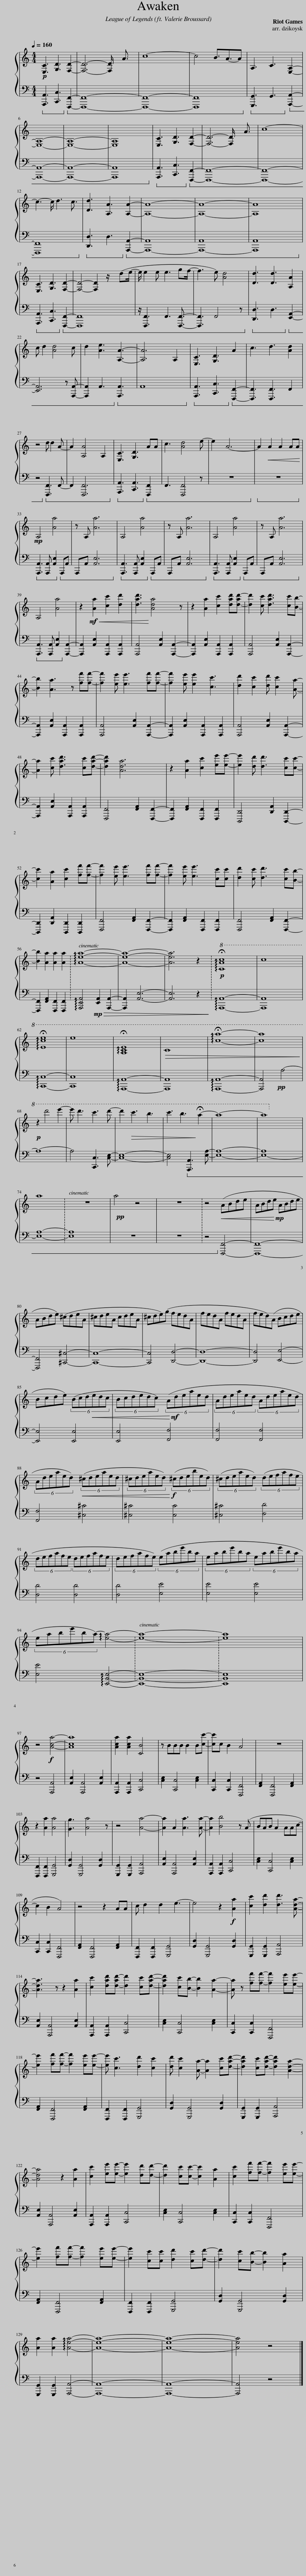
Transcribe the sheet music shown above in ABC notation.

X:1
%%score { 1 | 2 }
L:1/8
Q:1/4=160
M:4/4
I:linebreak $
K:C
V:1 treble
V:2 bass
V:1
!p! [E,C]3 [G,D]3 [F,D]2- | [F,D]6- [F,D]/ A3/2 | c8- | c4 B3/2A3/2-A | A,3 C3 [E,A,]2- |$ %5
 [E,A,]8- | [E,A,]8- | [E,A,]8 | [E,C]3 [G,D]3 [F,D]2- | [F,D]6- [F,D]/ A3/2 | %10
 c8- |$ c3- c/ d3 c3/2 | [Dd]3 [A,A]3 [A,A]2- | [A,A]8- | [A,A]8- | %15
 [A,A]8 |$ [E,C]3 [G,D]3 [F,D]2- | [F,D]4- [F,D]2 z/ (de/- | e/ e2 e e3 gf/- | f3 e) [Ad]4 | %20
 [Dd]3 [Dd]3 [A,A]2 |$ c d2 [Ad]4 c | d2 [Ae]3 [A,A]3- | [A,A]6 A,2 | [E,C]3 [G,D]3 A2 | %25
 c3 d3 [Ad]2 |$ z4 d d2 A- | A2 [A,A]4 A,2 | [E,C]3 [G,D]3 AA | c3 [Ad]4 e- | %30
 e2 A6- | A2!<(! A2 A2 AA!<)! |$!mp! A,4 [Aa]4 | z A, [Aa]6 | A,4 [Aa]4 | %35
 z A, [Aa]6 | A,4 [Aa]4 | z A, [Aa]6 |$ A,4 [Aa]4 | z2!mf!!<(! [Aa]2 [cc']2 [dd']2 | %40
 [dad']3!<)! [Ada]4 z | z2 [Aa]2 [cc']2 [dad'][d-ad'-] | [dd']2 [cc'] [dad']3 [cc'][Bb]- |$ [Bb]2 [Aa]3 z [ff'][ff']- | [ff']2 [ee'] [ee']3 [ff'][ff']- | %45
 [ff']2 [ee'] [ee']2 [cc']3 | [dd']2 [cc']2 [dd'] [cc']2 [Aa]- |$ [Aa]2 [cc'] [dad']3 [cc'][dad']- | [dad']2 [Ada]6 | z2 [Aa]2 [cc']2 [ee'][ee']- | %50
 [ee']2 [dd'] [dd']3 [cc'][cc']- |$ [cc']2 [Aa]2 [cc']2 [ff'][ff']- | [ff']2 [ee'] [ee']3 [ff'][ff']- | [ff']2 [ee'] [ee']3 [cc'][cc'] | [dd']2 [cc'] [dd']3 [cc'][Bb]- |$ %55
 [Bb]2 [Aa]2 [Aa]2 [Aa]2 | !arpeggio![Aea]8- | [Aea]8- | [Aea]6 z2 |!p!!8va(! !arpeggio!!fermata![cac']8 | %60
 c'8 |$ !arpeggio!!fermata![ec'e']8 | e'8 | !arpeggio!!fermata![Ace]8 |!>(! c8 | %65
 !arpeggio!!fermata![c'a']8- | [c'a']8!>)! |$!p! z2 d''4 e''2- | e'' d''3 c''3 d''- | d''2!>(! c''3 b'3 | %70
 c''3 b'3!>)! !fermata!a'2- | a'8- | a'8!8va)! |$ a8 | z8 | %75
!pp! a4 z4 | z8 | z4!<(! (ABde | ABde!<)!!mp! ABde |$ ABde) (^cdeA | %80
 ^cdeA cdeA | ^cde)(g fedA | fedA fedA | fed)(A Bcde |$ Bcde) (6:4:6(Bcd!<(!edc | %85
 (6:4:6Bcdedc) (6:4:6(A!<)!!mf!deaed | (6:4:6Adeaed (6:4:6Adeaed |$ (6:4:6Adeaed)!<(! (6:4:6(^cdeaed | (6:4:6^cdeaed)!<)!!f! (6:4:6(^cdebed) | (6:4:6(^cdeaed) (6:4:6(defafe |$ %90
 (6:4:6defafe (6:4:6defafe | (6:4:6defafe) (6:4:6(eabe'ba | (6:4:6eabe'ba (6:4:6eabe'ba |$ (6:4:6eabe'ba-) !arpeggio![ea]4- | [ea]8- | %95
 [ea]8 |$ z4!f! [Aca]4- | [Aca]8 | [Aca]2 [Aca]2 [CB]4 | z BBB B2 B[cc']- | %100
 [cc']c B2 A4 | z8 |$ z2 [Aa]2 [Aa]4 | [Gg]3 [Aa]4 z | z4 [Aa]4- | %105
 [Aa]2 A2 [Aa]3 [Aa]- | [Aa]2 [Bb]4 z (A | BAB A2 AAc- |$ c2 B2 A4) | z4 z2 AA | %110
 c d2 d2 e3- | e4 z2!f! [Aa]2 | [cc']2 [dd']2 [dd']3 [Ada]- |$ [Ada]3 z z2 [Aa]2 | [cc']2 [dad'][d-ad'-] [dd']2 [cc'][dad']- | %115
 [dad']2 [cc'][Bb]- [Bb]2 [Aa]2- | [Aa] z [ff'][ff']- [ff']2 [ee'][ee']- |$ [ee']2 [ff'][ff']- [ff']2 [ee'][ee']- | [ee'] [cc']3 [dd']2 [cc']2 | [dd'] [cc']2 [Aa]- [Aa]2 [cc'][dad']- | %120
 [dad']2 [cc'][dad']- [dad']2 [Ada]2- |$ [Ada]4 z2 [Aa]2 | [cc']2 [ee'][ee']- [ee']2 [dd'][dd']- | [dd']2 [cc'][cc']- [cc']2 [Aa]2 | [cc']2 [ff'][ff']- [ff']2 [ee'][ee']- |$ %125
 [ee']2 [ff'][ff']- [ff']2 [ee'][ee']- | [ee']2 [cc'][cc'] [dd']2 [cc'][dd']- | [dd']2 [cc'][Bb]- [Bb]2 [Aa]2 |$ [Aa]2 [Aa]2 !arpeggio![Aea]4- | [Aea]8- | %130
 [Aea]8- | [Aea]4 z4 |] %132
V:2
!ped! [A,,,A,,]3 [C,,C,]3!ped-up!!ped! [F,,,F,,]2- | [F,,,F,,]8- | [F,,,F,,]8- | [F,,,F,,]8!ped-up! |!ped! [G,,,G,,]3 G,,3!ped-up!!ped! [A,,,A,,]2- |$ %5
 [A,,,A,,]8- | [A,,,A,,]8- | [A,,,A,,]8!ped-up! |!ped! [A,,,A,,]3 [C,,C,]3!ped-up!!ped! [F,,,F,,]2- | [F,,,F,,]8- | %10
 [F,,,F,,]8- |$ [F,,,F,,]8!ped-up! |!ped! [D,,D,]3 D,3!ped-up!!ped! [A,,,A,,]2- | [A,,,-A,,]8 | [A,,,-A,,]8 | %15
 [A,,,A,,]8!ped-up! |$!ped! [A,,,A,,]3 [C,,C,]3!ped-up!!ped! [F,,,F,,]2- | [F,,,F,,]8 | z/ [F,,,F,,]3 F,,3 [F,,,F,,]3/2- | [F,,,F,,]3 F,,4 z!ped-up! | %20
!ped! [D,,D,]3 D,3!ped-up!!ped! [E,,A,,]2- |$ [E,,A,,]6 z [A,,,A,,]- | [A,,,A,,]2 A,,3!ped-up!!ped! [A,,,A,,]3 | A,,8!ped-up! |!ped! [A,,,A,,]3 [C,,C,]3!ped-up!!ped! [F,,,F,,]2- | %25
 [F,,,F,,]3 [F,,,F,,]3 F,,2 |$ z4!ped-up!!ped! [F,,,F,,]3 F,,- | F,,2 [F,,,F,,]6!ped-up! |!ped! [A,,,A,,]3 [C,,A,,]3!ped-up!!ped! [F,,,F,,]2 | F,,3 [F,,,F,,]4 z | %30
 z8!ped-up! |!ped! z8!ped-up! |$!ped! [A,,,A,,]3 [A,,,A,,] [A,,E,]2!ped-up!!ped! A,,,A,, | A,,,A,, [A,,E,]6!ped-up! |!ped! [A,,,A,,]3 [A,,,A,,] [A,,E,]2!ped-up!!ped! A,,,A,, | %35
 A,,,A,, [A,,E,]6!ped-up! |!ped! [A,,,A,,]3 [A,,,A,,] [A,,E,]2!ped-up!!ped! A,,,A,, | A,,,A,, [A,,E,]6!ped-up! |$!ped! [A,,,A,,]3 [A,,,A,,] [A,,E,]2!ped-up! [A,,,A,,]2- | [A,,,A,,]2 [A,,E,]2 [A,,,A,,]2 [A,,,A,,]2 | %40
 [A,,,A,,]4 [A,,E,]2 [A,,,A,,]2- | [A,,,A,,]2 [A,,E,]2 [A,,,A,,]2 [A,,,A,,]2 | [A,,,A,,]4 [A,,E,]2 [A,,,A,,]2- |$ [A,,,A,,]2 [A,,E,]2 [A,,,A,,]2 [A,,,A,,]2 | [A,,,A,,]4 [A,,E,]2 [A,,,A,,]2- | %45
 [A,,,A,,]2 [A,,E,]2 [A,,,A,,]2 [A,,,A,,]2 | [A,,,A,,]4 [A,,E,]2 [A,,,A,,]2- |$ [A,,,A,,]2 [A,,E,]2 [A,,,A,,]2 [A,,,A,,]2 | [F,,,F,,]4 [F,,A,,]2 [F,,,F,,]2- | [F,,,F,,]2 [F,,A,,]2 [F,,,F,,]2 [F,,,F,,]2 | %50
 [D,,,D,,]4 [D,,A,,]2 [D,,,D,,]2- |$ [D,,,D,,]2 [D,,A,,]2 [D,,,D,,]2 [D,,,D,,]2 | [F,,,F,,]4 [F,,A,,]2 [F,,,F,,]2- | [F,,,F,,]2 [F,,A,,]2 [F,,,F,,]2 [F,,,F,,]2 | [F,,,F,,]4 [F,,A,,]2 [F,,,F,,]2- |$ %55
 [F,,,F,,]2 [F,,A,,]2 [F,,,F,,]2 [F,,,F,,]2 | !arpeggio![A,,,E,,A,,]4!mp!!>(! [E,,A,,]2 [A,,,A,,]2- | [A,,,A,,]2 [A,,E,]6- | [A,,E,]6 z2!>)! | !arpeggio![A,,,A,,]8- | %60
 [A,,,A,,]8 |$ !arpeggio![C,,C,]8- | [C,,C,]8 | !arpeggio![A,,,A,,]8- | [A,,,A,,]8 | %65
 !arpeggio![A,,,A,,]8- | [A,,,A,,]4!pp! A,4- |$ A,8- | A,4!pp! [C,,C,]3!pp! [C,E,]- | [C,E,]8- | %70
 [C,E,]4!pp!!ped! [A,,,A,,]3!pp! [E,A,]- | [E,A,]8- | [E,-A,]8 |$ [E,A,]8- | [E,A,]8 | %75
 z8 | z8 | z4!ped-up! [F,,,F,,]4- | [F,,,F,,]8- |$ [F,,,F,,]4 [^C,,^C,]4- | %80
 [C,,C,]8- | [C,,C,]4 [D,,D,]4- | [D,,D,]8- | [D,,D,]4 [E,,E,]4- |$ [E,,E,]4 [E,,E,]4 | %85
 [E,,E,]4 [F,,F,]4 | [F,,F,]4 [F,,F,]4 |$ [F,,F,]4 [^C,^C]4 | [^C,^C]4 [C,C]4 | [^C,^C]4 [D,D]4 |$ %90
 [D,D]4 [D,D]4 | [D,D]4 [E,E]4 | [E,E]4 [E,E]4 |$ [E,E]4 !arpeggio![E,,B,,E,]4- | [E,,B,,E,]8- | %95
 [E,,B,,E,]8 |$ z4 [A,,,A,,]4 | [A,,E,]2 [A,,,A,,]4 [A,,E,]2 | [A,,,A,,]2 [A,,,A,,]2 [C,,C,]4 | [C,E,]2 [C,,C,]4 [C,E,]2 | %100
 [C,,C,]2 [C,,C,]2 [F,,,F,,]4 | [F,,A,,]2 [F,,,F,,]4 [F,,A,,]2 |$ [F,,,F,,]2 [F,,,F,,]2 [G,,,G,,]4 | [G,,D,]2 [G,,,G,,]4 [G,,D,]2 | [G,,,G,,]2 [G,,,G,,]2 [A,,,A,,]4 | %105
 [A,,E,]2 [A,,,A,,]4 [A,,E,]2 | [A,,,A,,]2 [A,,,A,,]2 [C,,C,]4 | [C,E,]2 [C,,C,]4 [C,E,]2 |$ [C,,C,]2 [C,,C,]2 [F,,,F,,]4 | [F,,A,,]2 [F,,,F,,]4 [F,,A,,]2 | %110
 [F,,,F,,]2 [F,,,F,,]2 [G,,,G,,]4 | [G,,D,]2 [G,,,G,,]4 [G,,D,]2 | [G,,,G,,]2 [G,,,G,,]2 [A,,,A,,]4 |$ [A,,E,]2 [A,,,A,,]4 [A,,E,]2 | [A,,,A,,]2 [A,,,A,,]2 [C,,C,]4 | %115
 [C,E,]2 [C,,C,]4 [C,E,]2 | [C,,C,]2 [C,,C,]2 [F,,,F,,]4 |$ [F,,A,,]2 [F,,,F,,]4 [F,,A,,]2 | [F,,,F,,]2 [F,,,F,,]2 [G,,,G,,]4 | [G,,D,]2 [G,,,G,,]4 [G,,D,]2 | %120
 [G,,,G,,]2 [G,,,G,,]2 [A,,,A,,]4 |$ [A,,E,]2 [A,,,A,,]4 [A,,E,]2 | [A,,,A,,]2 [A,,,A,,]2 [C,,C,]4 | [C,E,]2 [C,,C,]4 [C,E,]2 | [C,,C,]2 [C,,C,]2 [F,,,F,,]4 |$ %125
 [F,,A,,]2 [F,,,F,,]4 [F,,A,,]2 | [F,,,F,,]2 [F,,,F,,]2 [G,,,G,,]4 | [G,,D,]2 [G,,,G,,]4 [G,,D,]2 |$ [G,,,G,,]2 [G,,,G,,]2 [A,,,A,,]4- | [A,,,A,,]8- | %130
 [A,,,A,,]8- | [A,,,A,,]4 z4 |] %132
